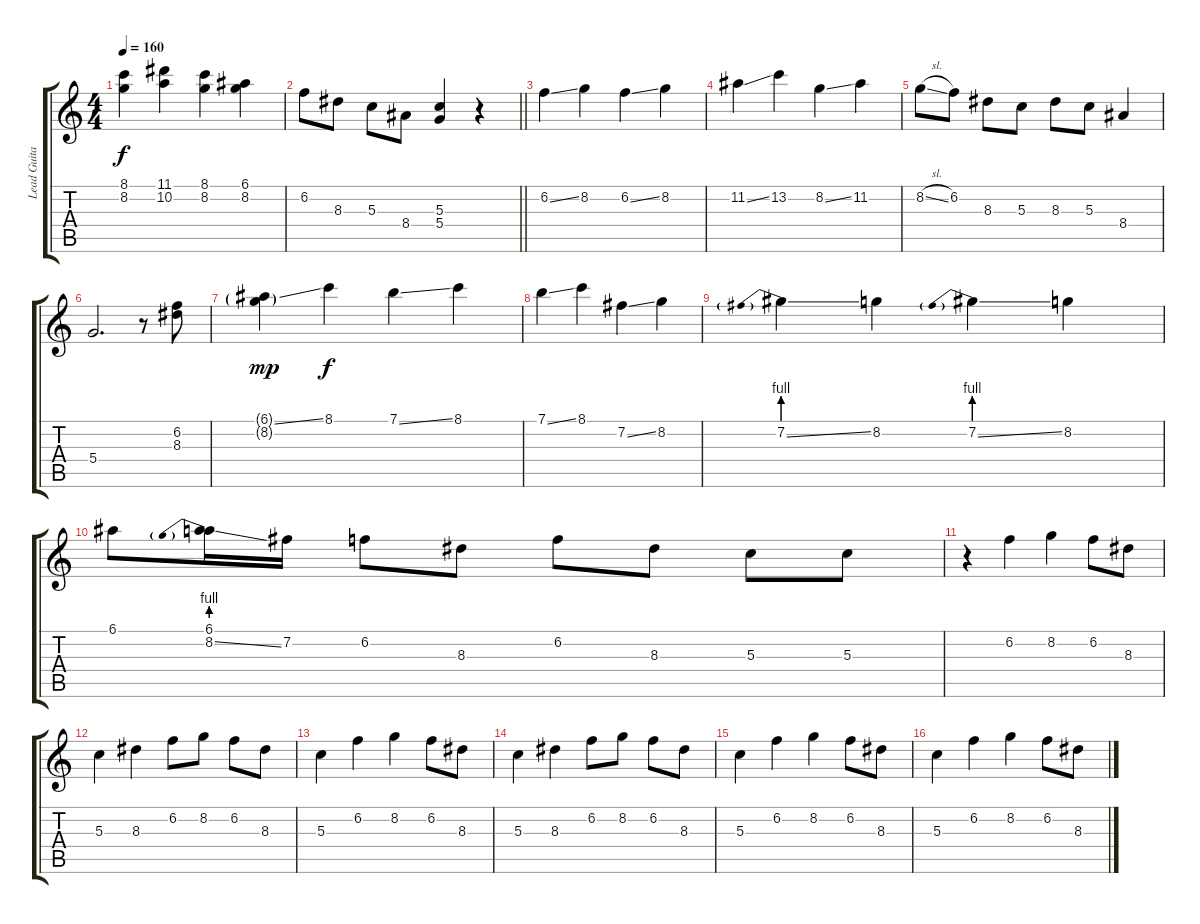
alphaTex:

\track ("Lead Guitar" "Lead Guita") {instrument electricguitarclean}
\staff {score tabs}
\tuning (E4 B3 G3 D3 A2 E2) {hide}
\ts (4 4)
\tempo 160
\clef g2
\ks c
(8.1 8.2).4{dy f} (11.1 10.2).4 (8.1 8.2).4 (6.1 8.2).4 |
\barLineRight lightlight
6.2.8 8.3.8 5.3.8 8.4.8 (5.3 5.4).4 r.4 |
6.2{ss}.4 8.2.4 6.2{ss}.4 8.2.4 |
11.2{ss}.4 13.2.4 8.2{ss}.4 11.2.4 |
8.2{sl}.8 6.2.8 8.3.8 5.3.8 8.3.8 5.3.8 8.4.4 |
5.4.2{d} r.8 (6.2 8.3).8 |
(6.1{ss g} 8.2{g}).4{dy mp} 8.1.4{dy f} 7.1{ss}.4 8.1.4 |
7.1{ss}.4 8.1.4 7.2{ss}.4 8.2.4 |
7.2{be (prebend 0 4 60 4) ss}.4 8.2.4 7.2{be (prebend 0 4 60 4) ss}.4 8.2.4 |
6.1.8 (6.1 8.2{be (prebend 0 4 60 4) ss}).16 7.2.16 6.2.8 8.3.8 6.2.8 8.3.8 5.3.8 5.3.8 |
r.4 6.2.4 8.2.4 6.2.8 8.3.8 |
5.3.4 8.3.4 6.2.8 8.2.8 6.2.8 8.3.8 |
5.3.4 6.2.4{volume 0} 8.2.4 6.2.8 8.3.8 |
5.3.4 8.3.4 6.2.8 8.2.8 6.2.8 8.3.8 |
5.3.4 6.2.4 8.2.4 6.2.8 8.3.8 |
5.3.4 6.2.4 8.2.4 6.2.8 8.3.8
